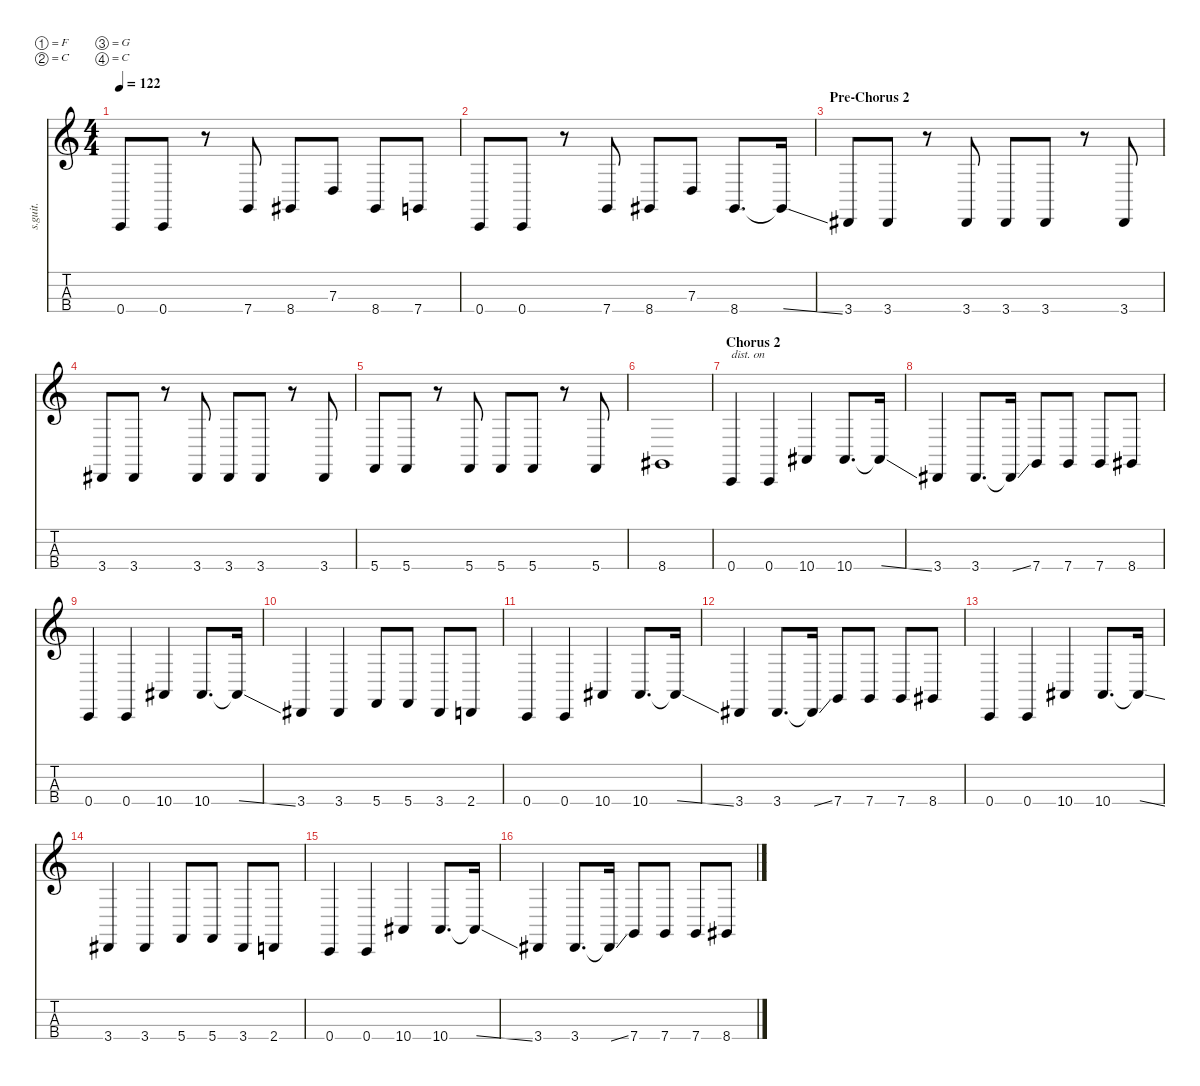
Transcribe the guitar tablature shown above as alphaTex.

\defaultSystemsLayout 4
\hideDynamics
\bracketExtendMode nobrackets
\track ("Brad Walst" "s.guit.") {instrument electricbasspick}
\staff {score tabs}
\tuning (F2 C2 G1 C1)
\ts (4 4)
\tempo 122
\clef g2
\ks c
0.4.8{lyrics (0 "") lyrics (1 "") lyrics (2 "") lyrics (3 "") lyrics (4 "") dy f} 0.4.8{lyrics (0 "") lyrics (1 "") lyrics (2 "") lyrics (3 "") lyrics (4 "")} r.8 7.4.8{lyrics (0 "") lyrics (1 "") lyrics (2 "") lyrics (3 "") lyrics (4 "")} 8.4{acc #}.8{lyrics (0 "") lyrics (1 "") lyrics (2 "") lyrics (3 "") lyrics (4 "")} 7.3.8{lyrics (0 "") lyrics (1 "") lyrics (2 "") lyrics (3 "") lyrics (4 "")} 8.4{acc #}.8{lyrics (0 "") lyrics (1 "") lyrics (2 "") lyrics (3 "") lyrics (4 "")} 7.4.8{lyrics (0 "") lyrics (1 "") lyrics (2 "") lyrics (3 "") lyrics (4 "")} |
0.4.8{lyrics (0 "") lyrics (1 "") lyrics (2 "") lyrics (3 "") lyrics (4 "")} 0.4.8{lyrics (0 "") lyrics (1 "") lyrics (2 "") lyrics (3 "") lyrics (4 "")} r.8 7.4.8{lyrics (0 "") lyrics (1 "") lyrics (2 "") lyrics (3 "") lyrics (4 "")} 8.4{acc #}.8{lyrics (0 "") lyrics (1 "") lyrics (2 "") lyrics (3 "") lyrics (4 "")} 7.3.8{lyrics (0 "") lyrics (1 "") lyrics (2 "") lyrics (3 "") lyrics (4 "")} 8.4{acc #}.8{d lyrics (0 "") lyrics (1 "") lyrics (2 "") lyrics (3 "") lyrics (4 "")} 8.4{ss t acc #}.16{lyrics (0 "") lyrics (1 "") lyrics (2 "") lyrics (3 "") lyrics (4 "")} |
\section ("" "Pre-Chorus 2")
3.4{acc #}.8{lyrics (0 "") lyrics (1 "") lyrics (2 "") lyrics (3 "") lyrics (4 "")} 3.4{acc #}.8{lyrics (0 "") lyrics (1 "") lyrics (2 "") lyrics (3 "") lyrics (4 "")} r.8 3.4{acc #}.8{lyrics (0 "") lyrics (1 "") lyrics (2 "") lyrics (3 "") lyrics (4 "")} 3.4{acc #}.8{lyrics (0 "") lyrics (1 "") lyrics (2 "") lyrics (3 "") lyrics (4 "")} 3.4{acc #}.8{lyrics (0 "") lyrics (1 "") lyrics (2 "") lyrics (3 "") lyrics (4 "")} r.8 3.4{acc #}.8{lyrics (0 "") lyrics (1 "") lyrics (2 "") lyrics (3 "") lyrics (4 "")} |
3.4{acc #}.8{lyrics (0 "") lyrics (1 "") lyrics (2 "") lyrics (3 "") lyrics (4 "")} 3.4{acc #}.8{lyrics (0 "") lyrics (1 "") lyrics (2 "") lyrics (3 "") lyrics (4 "")} r.8 3.4{acc #}.8{lyrics (0 "") lyrics (1 "") lyrics (2 "") lyrics (3 "") lyrics (4 "")} 3.4{acc #}.8{lyrics (0 "") lyrics (1 "") lyrics (2 "") lyrics (3 "") lyrics (4 "")} 3.4{acc #}.8{lyrics (0 "") lyrics (1 "") lyrics (2 "") lyrics (3 "") lyrics (4 "")} r.8 3.4{acc #}.8{lyrics (0 "") lyrics (1 "") lyrics (2 "") lyrics (3 "") lyrics (4 "")} |
5.4.8{lyrics (0 "") lyrics (1 "") lyrics (2 "") lyrics (3 "") lyrics (4 "")} 5.4.8{lyrics (0 "") lyrics (1 "") lyrics (2 "") lyrics (3 "") lyrics (4 "")} r.8 5.4.8{lyrics (0 "") lyrics (1 "") lyrics (2 "") lyrics (3 "") lyrics (4 "")} 5.4.8{lyrics (0 "") lyrics (1 "") lyrics (2 "") lyrics (3 "") lyrics (4 "")} 5.4.8{lyrics (0 "") lyrics (1 "") lyrics (2 "") lyrics (3 "") lyrics (4 "")} r.8 5.4.8{lyrics (0 "") lyrics (1 "") lyrics (2 "") lyrics (3 "") lyrics (4 "")} |
8.4{acc #}.1{lyrics (0 "") lyrics (1 "") lyrics (2 "") lyrics (3 "") lyrics (4 "")} |
\section ("" "Chorus 2")
0.4.4{txt "dist. on" lyrics (0 "") lyrics (1 "") lyrics (2 "") lyrics (3 "") lyrics (4 "")} 0.4.4{lyrics (0 "") lyrics (1 "") lyrics (2 "") lyrics (3 "") lyrics (4 "")} 10.4{acc #}.4{lyrics (0 "") lyrics (1 "") lyrics (2 "") lyrics (3 "") lyrics (4 "")} 10.4{acc #}.8{d lyrics (0 "") lyrics (1 "") lyrics (2 "") lyrics (3 "") lyrics (4 "")} 10.4{ss t acc #}.16{lyrics (0 "") lyrics (1 "") lyrics (2 "") lyrics (3 "") lyrics (4 "")} |
3.4{acc #}.4{lyrics (0 "") lyrics (1 "") lyrics (2 "") lyrics (3 "") lyrics (4 "")} 3.4{acc #}.8{d lyrics (0 "") lyrics (1 "") lyrics (2 "") lyrics (3 "") lyrics (4 "")} 3.4{ss t acc #}.16{lyrics (0 "") lyrics (1 "") lyrics (2 "") lyrics (3 "") lyrics (4 "")} 7.4.8{lyrics (0 "") lyrics (1 "") lyrics (2 "") lyrics (3 "") lyrics (4 "")} 7.4.8{lyrics (0 "") lyrics (1 "") lyrics (2 "") lyrics (3 "") lyrics (4 "")} 7.4.8{lyrics (0 "") lyrics (1 "") lyrics (2 "") lyrics (3 "") lyrics (4 "")} 8.4{acc #}.8{lyrics (0 "") lyrics (1 "") lyrics (2 "") lyrics (3 "") lyrics (4 "")} |
0.4.4{lyrics (0 "") lyrics (1 "") lyrics (2 "") lyrics (3 "") lyrics (4 "")} 0.4.4{lyrics (0 "") lyrics (1 "") lyrics (2 "") lyrics (3 "") lyrics (4 "")} 10.4{acc #}.4{lyrics (0 "") lyrics (1 "") lyrics (2 "") lyrics (3 "") lyrics (4 "")} 10.4{acc #}.8{d lyrics (0 "") lyrics (1 "") lyrics (2 "") lyrics (3 "") lyrics (4 "")} 10.4{ss t acc #}.16{lyrics (0 "") lyrics (1 "") lyrics (2 "") lyrics (3 "") lyrics (4 "")} |
3.4{acc #}.4{lyrics (0 "") lyrics (1 "") lyrics (2 "") lyrics (3 "") lyrics (4 "")} 3.4{acc #}.4{lyrics (0 "") lyrics (1 "") lyrics (2 "") lyrics (3 "") lyrics (4 "")} 5.4.8{lyrics (0 "") lyrics (1 "") lyrics (2 "") lyrics (3 "") lyrics (4 "")} 5.4.8{lyrics (0 "") lyrics (1 "") lyrics (2 "") lyrics (3 "") lyrics (4 "")} 3.4{acc #}.8{lyrics (0 "") lyrics (1 "") lyrics (2 "") lyrics (3 "") lyrics (4 "")} 2.4.8{lyrics (0 "") lyrics (1 "") lyrics (2 "") lyrics (3 "") lyrics (4 "")} |
0.4.4{lyrics (0 "") lyrics (1 "") lyrics (2 "") lyrics (3 "") lyrics (4 "")} 0.4.4{lyrics (0 "") lyrics (1 "") lyrics (2 "") lyrics (3 "") lyrics (4 "")} 10.4{acc #}.4{lyrics (0 "") lyrics (1 "") lyrics (2 "") lyrics (3 "") lyrics (4 "")} 10.4{acc #}.8{d lyrics (0 "") lyrics (1 "") lyrics (2 "") lyrics (3 "") lyrics (4 "")} 10.4{ss t acc #}.16{lyrics (0 "") lyrics (1 "") lyrics (2 "") lyrics (3 "") lyrics (4 "")} |
3.4{acc #}.4{lyrics (0 "") lyrics (1 "") lyrics (2 "") lyrics (3 "") lyrics (4 "")} 3.4{acc #}.8{d lyrics (0 "") lyrics (1 "") lyrics (2 "") lyrics (3 "") lyrics (4 "")} 3.4{ss t acc #}.16{lyrics (0 "") lyrics (1 "") lyrics (2 "") lyrics (3 "") lyrics (4 "")} 7.4.8{lyrics (0 "") lyrics (1 "") lyrics (2 "") lyrics (3 "") lyrics (4 "")} 7.4.8{lyrics (0 "") lyrics (1 "") lyrics (2 "") lyrics (3 "") lyrics (4 "")} 7.4.8{lyrics (0 "") lyrics (1 "") lyrics (2 "") lyrics (3 "") lyrics (4 "")} 8.4{acc #}.8{lyrics (0 "") lyrics (1 "") lyrics (2 "") lyrics (3 "") lyrics (4 "")} |
0.4.4{lyrics (0 "") lyrics (1 "") lyrics (2 "") lyrics (3 "") lyrics (4 "")} 0.4.4{lyrics (0 "") lyrics (1 "") lyrics (2 "") lyrics (3 "") lyrics (4 "")} 10.4{acc #}.4{lyrics (0 "") lyrics (1 "") lyrics (2 "") lyrics (3 "") lyrics (4 "")} 10.4{acc #}.8{d lyrics (0 "") lyrics (1 "") lyrics (2 "") lyrics (3 "") lyrics (4 "")} 10.4{ss t acc #}.16{lyrics (0 "") lyrics (1 "") lyrics (2 "") lyrics (3 "") lyrics (4 "")} |
3.4{acc #}.4{lyrics (0 "") lyrics (1 "") lyrics (2 "") lyrics (3 "") lyrics (4 "")} 3.4{acc #}.4{lyrics (0 "") lyrics (1 "") lyrics (2 "") lyrics (3 "") lyrics (4 "")} 5.4.8{lyrics (0 "") lyrics (1 "") lyrics (2 "") lyrics (3 "") lyrics (4 "")} 5.4.8{lyrics (0 "") lyrics (1 "") lyrics (2 "") lyrics (3 "") lyrics (4 "")} 3.4{acc #}.8{lyrics (0 "") lyrics (1 "") lyrics (2 "") lyrics (3 "") lyrics (4 "")} 2.4.8{lyrics (0 "") lyrics (1 "") lyrics (2 "") lyrics (3 "") lyrics (4 "")} |
0.4.4{lyrics (0 "") lyrics (1 "") lyrics (2 "") lyrics (3 "") lyrics (4 "")} 0.4.4{lyrics (0 "") lyrics (1 "") lyrics (2 "") lyrics (3 "") lyrics (4 "")} 10.4{acc #}.4{lyrics (0 "") lyrics (1 "") lyrics (2 "") lyrics (3 "") lyrics (4 "")} 10.4{acc #}.8{d lyrics (0 "") lyrics (1 "") lyrics (2 "") lyrics (3 "") lyrics (4 "")} 10.4{ss t acc #}.16{lyrics (0 "") lyrics (1 "") lyrics (2 "") lyrics (3 "") lyrics (4 "")} |
3.4{acc #}.4{lyrics (0 "") lyrics (1 "") lyrics (2 "") lyrics (3 "") lyrics (4 "")} 3.4{acc #}.8{d lyrics (0 "") lyrics (1 "") lyrics (2 "") lyrics (3 "") lyrics (4 "")} 3.4{ss t acc #}.16{lyrics (0 "") lyrics (1 "") lyrics (2 "") lyrics (3 "") lyrics (4 "")} 7.4.8{lyrics (0 "") lyrics (1 "") lyrics (2 "") lyrics (3 "") lyrics (4 "")} 7.4.8{lyrics (0 "") lyrics (1 "") lyrics (2 "") lyrics (3 "") lyrics (4 "")} 7.4.8{lyrics (0 "") lyrics (1 "") lyrics (2 "") lyrics (3 "") lyrics (4 "")} 8.4{acc #}.8{lyrics (0 "") lyrics (1 "") lyrics (2 "") lyrics (3 "") lyrics (4 "")}
